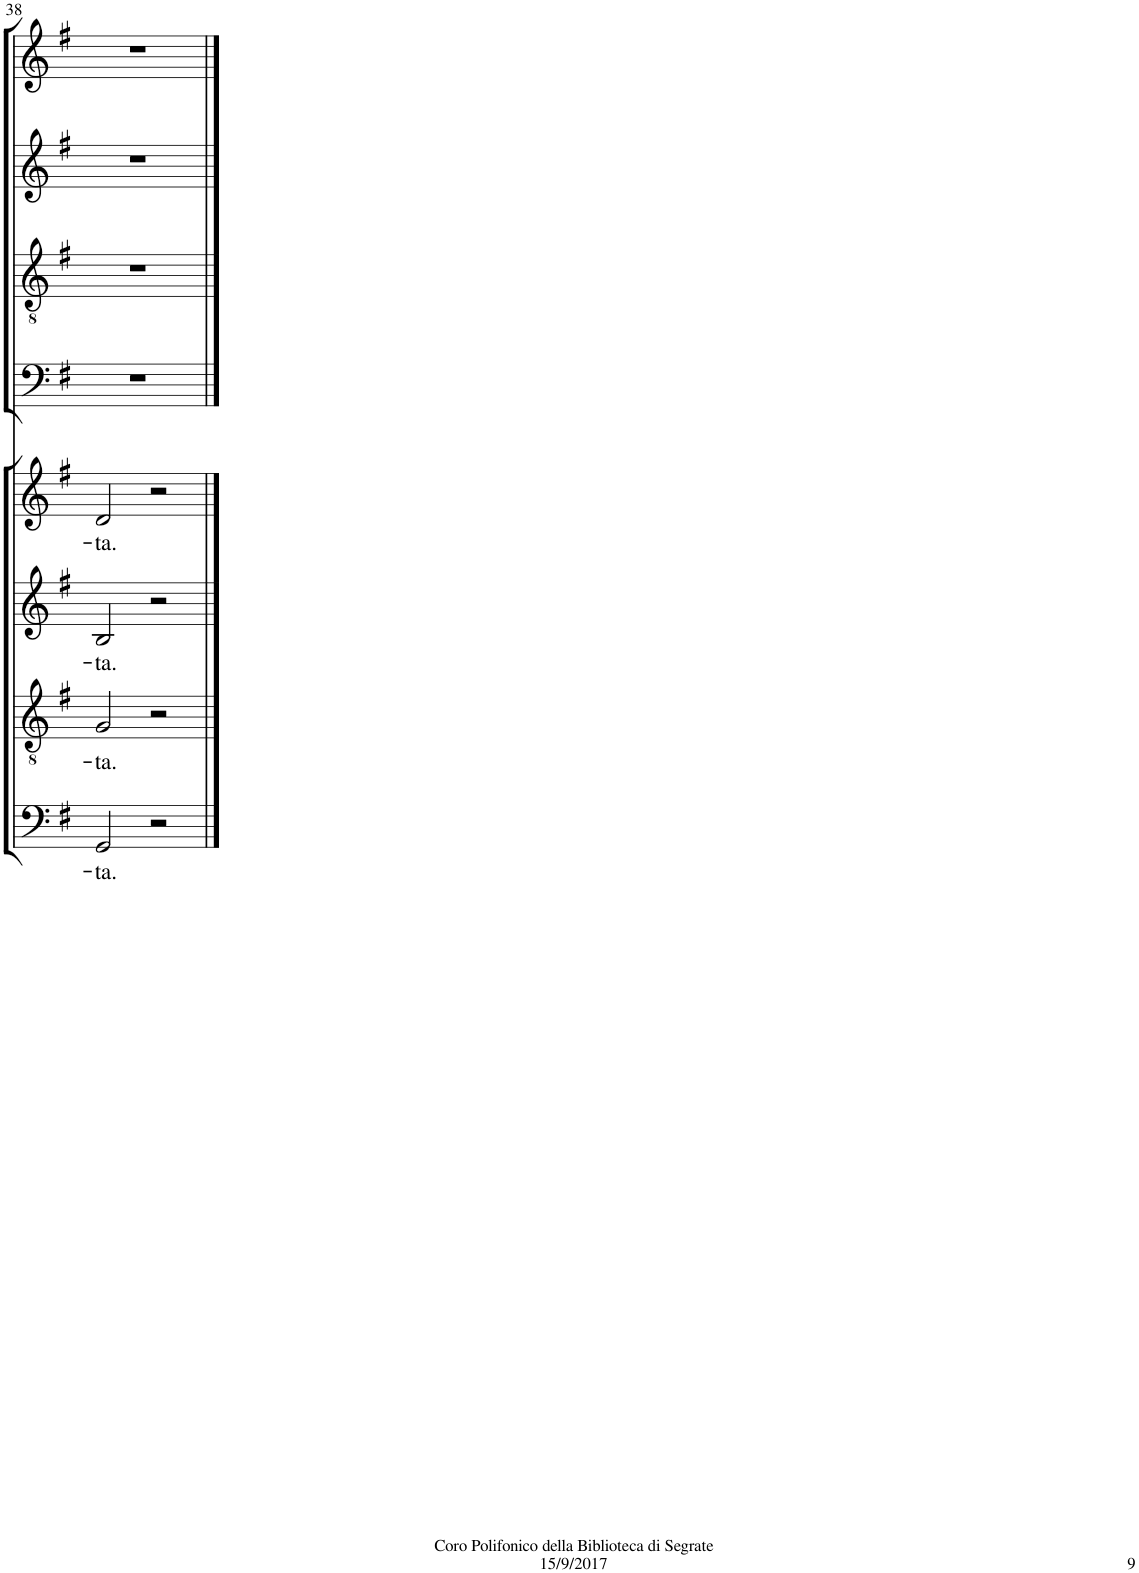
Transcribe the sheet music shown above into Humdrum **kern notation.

**kern	**text	**kern	**text	**kern	**text	**kern	**text	**kern	**kern	**kern	**kern
*part8	*part8	*part7	*part7	*part6	*part6	*part5	*part5	*part4	*part3	*part2	*part1
*staff8	*staff8	*staff7	*staff7	*staff6	*staff6	*staff5	*staff5	*staff4	*staff3	*staff2	*staff1
*I"B II	*	*I"T II	*	*I"C II	*	*I"S II	*	*I"B I	*I"T I	*I"C I	*I"S I
!!LO:PB:g=z
*clefF4	*	*clefGv2	*	*clefG2	*	*clefG2	*	*clefF4	*clefGv2	*clefG2	*clefG2
*	*	*	*	*	*	*Trd1c2	*	*	*	*	*Trd1c2
*k[f#]	*	*k[f#]	*	*k[f#]	*	*k[f#]	*	*k[f#]	*k[f#]	*k[f#]	*k[f#]
*G:	*	*G:	*	*G:	*	*G:	*	*G:	*G:	*G:	*G:
*M2/2	*	*M2/2	*	*M2/2	*	*M2/2	*	*M2/2	*M2/2	*M2/2	*M2/2
=38	=38	=38	=38	=38	=38	=38	=38	=38	=38	=38	=38
!	!LO:LY:b	!	!LO:LY:b	!	!LO:LY:b	!	!LO:LY:b	!	!	!	!
2GG/	-ta.	2G/	-ta.	2B/	-ta.	2d/	-ta.	1r	1r	1r	1r
2r	.	2r	.	2r	.	2r	.	.	.	.	.
==	==	==	==	==	==	==	==	==	==	==	==
*-	*-	*-	*-	*-	*-	*-	*-	*-	*-	*-	*-
